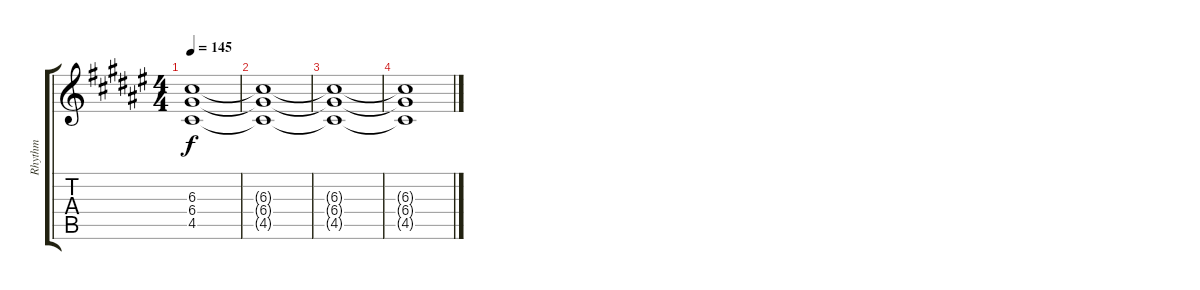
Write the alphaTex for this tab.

\track ("Rhythm" "Rhythm") {instrument electricguitarclean}
\staff {score tabs}
\tuning (E4 B3 G3 D3 A2 E2) {hide}
\ts (4 4)
\tempo 145
\clef g2
\ks f#
(6.3 6.4 4.5).1{dy f} |
(6.3{t} 6.4{t} 4.5{t}).1 |
(6.3{t} 6.4{t} 4.5{t}).1 |
(6.3{t} 6.4{t} 4.5{t}).1
